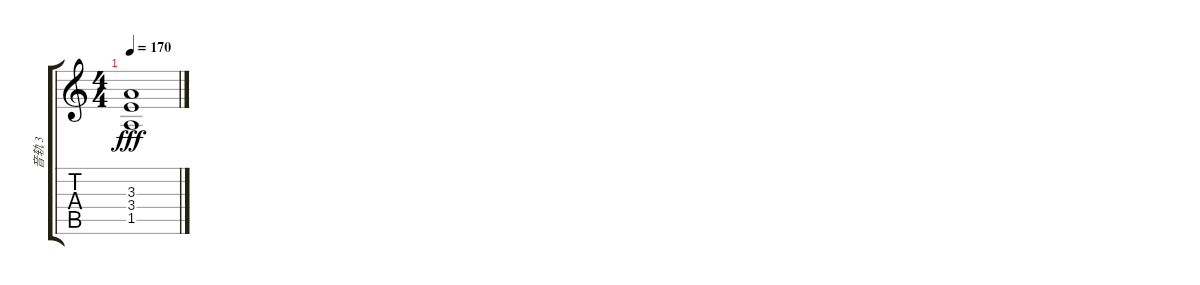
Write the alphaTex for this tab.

\track ("音轨 3" "音轨 3") {instrument overdrivenguitar}
\staff {score tabs}
\tuning (Eb4 Bb3 Gb3 Db3 Ab2 Eb2) {hide}
\ts (4 4)
\tempo 170
\clef g2
\ks c
(3.3 3.4 1.5).1{dy fff}
